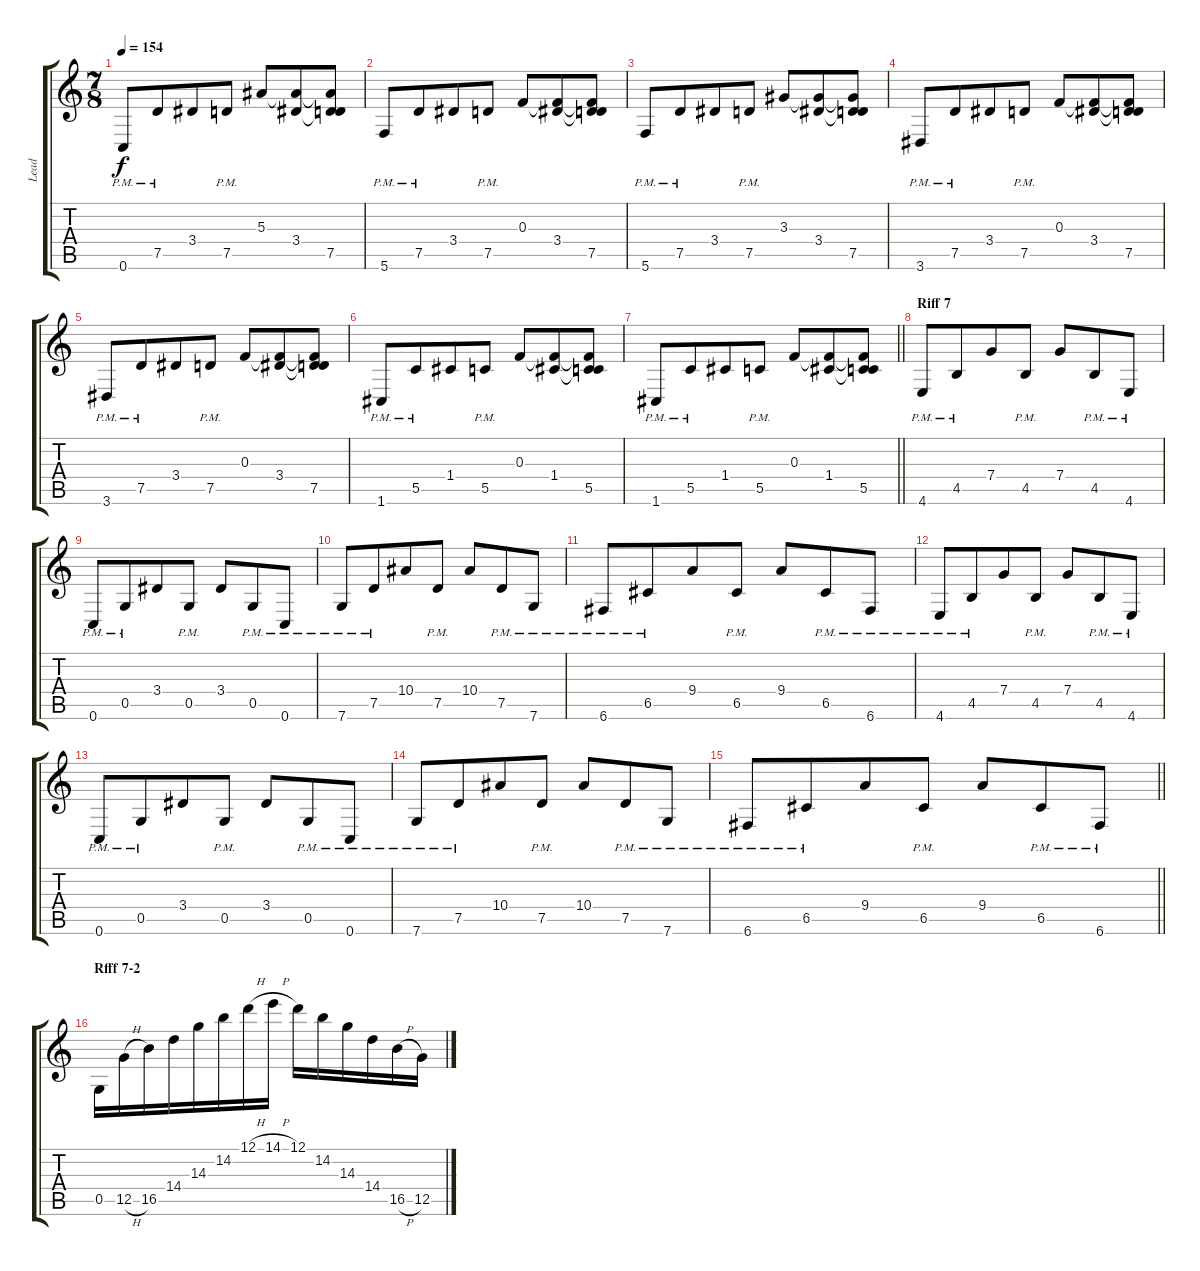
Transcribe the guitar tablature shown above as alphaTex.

\track ("Lead" "Lead") {instrument distortionguitar}
\staff {score tabs}
\tuning (D4 A3 F3 C3 G2 C2) {hide}
\ts (7 8)
\tempo 154
\clef g2
\ks c
0.6{pm}.8{dy f} 7.5{pm}.8 3.4.8 7.5{pm}.8 5.3.8 (5.3{t} 3.4).8 (5.3{t} 3.4{t} 7.5).8 |
5.6{pm}.8 7.5{pm}.8 3.4.8 7.5{pm}.8 0.3.8 (0.3{t} 3.4).8 (0.3{t} 3.4{t} 7.5).8 |
5.6{pm}.8 7.5{pm}.8 3.4.8 7.5{pm}.8 3.3.8 (3.3{t} 3.4).8 (3.3{t} 3.4{t} 7.5).8 |
3.6{pm}.8 7.5{pm}.8 3.4.8 7.5{pm}.8 0.3.8 (0.3{t} 3.4).8 (0.3{t} 3.4{t} 7.5).8 |
3.6{pm}.8 7.5{pm}.8 3.4.8 7.5{pm}.8 0.3.8 (0.3{t} 3.4).8 (0.3{t} 3.4{t} 7.5).8 |
1.6{pm}.8 5.5{pm}.8 1.4.8 5.5{pm}.8 0.3.8 (0.3{t} 1.4).8 (0.3{t} 1.4{t} 5.5).8 |
\barLineRight lightlight
1.6{pm}.8 5.5{pm}.8 1.4.8 5.5{pm}.8 0.3.8 (0.3{t} 1.4).8 (0.3{t} 1.4{t} 5.5).8 |
\section ("" "Riff 7")
4.6{pm}.8 4.5{pm}.8 7.4.8 4.5{pm}.8 7.4.8 4.5{pm}.8 4.6{pm}.8 |
0.6{pm}.8 0.5{pm}.8 3.4.8 0.5{pm}.8 3.4.8 0.5{pm}.8 0.6{pm}.8 |
7.6{pm}.8 7.5{pm}.8 10.4.8 7.5{pm}.8 10.4.8 7.5{pm}.8 7.6{pm}.8 |
6.6{pm}.8 6.5{pm}.8 9.4.8 6.5{pm}.8 9.4.8 6.5{pm}.8 6.6{pm}.8 |
4.6{pm}.8 4.5{pm}.8 7.4.8 4.5{pm}.8 7.4.8 4.5{pm}.8 4.6{pm}.8 |
0.6{pm}.8 0.5{pm}.8 3.4.8 0.5{pm}.8 3.4.8 0.5{pm}.8 0.6{pm}.8 |
7.6{pm}.8 7.5{pm}.8 10.4.8 7.5{pm}.8 10.4.8 7.5{pm}.8 7.6{pm}.8 |
\barLineRight lightlight
6.6{pm}.8 6.5{pm}.8 9.4.8 6.5{pm}.8 9.4.8 6.5{pm}.8 6.6{pm}.8 |
\section ("" "Rfff 7-2")
0.5.16 12.5{h}.16 16.5.16 14.4.16 14.3.16 14.2.16 12.1{h}.16 14.1{h}.16 12.1.16 14.2.16 14.3.16 14.4.16 16.5{h}.16 12.5.16
